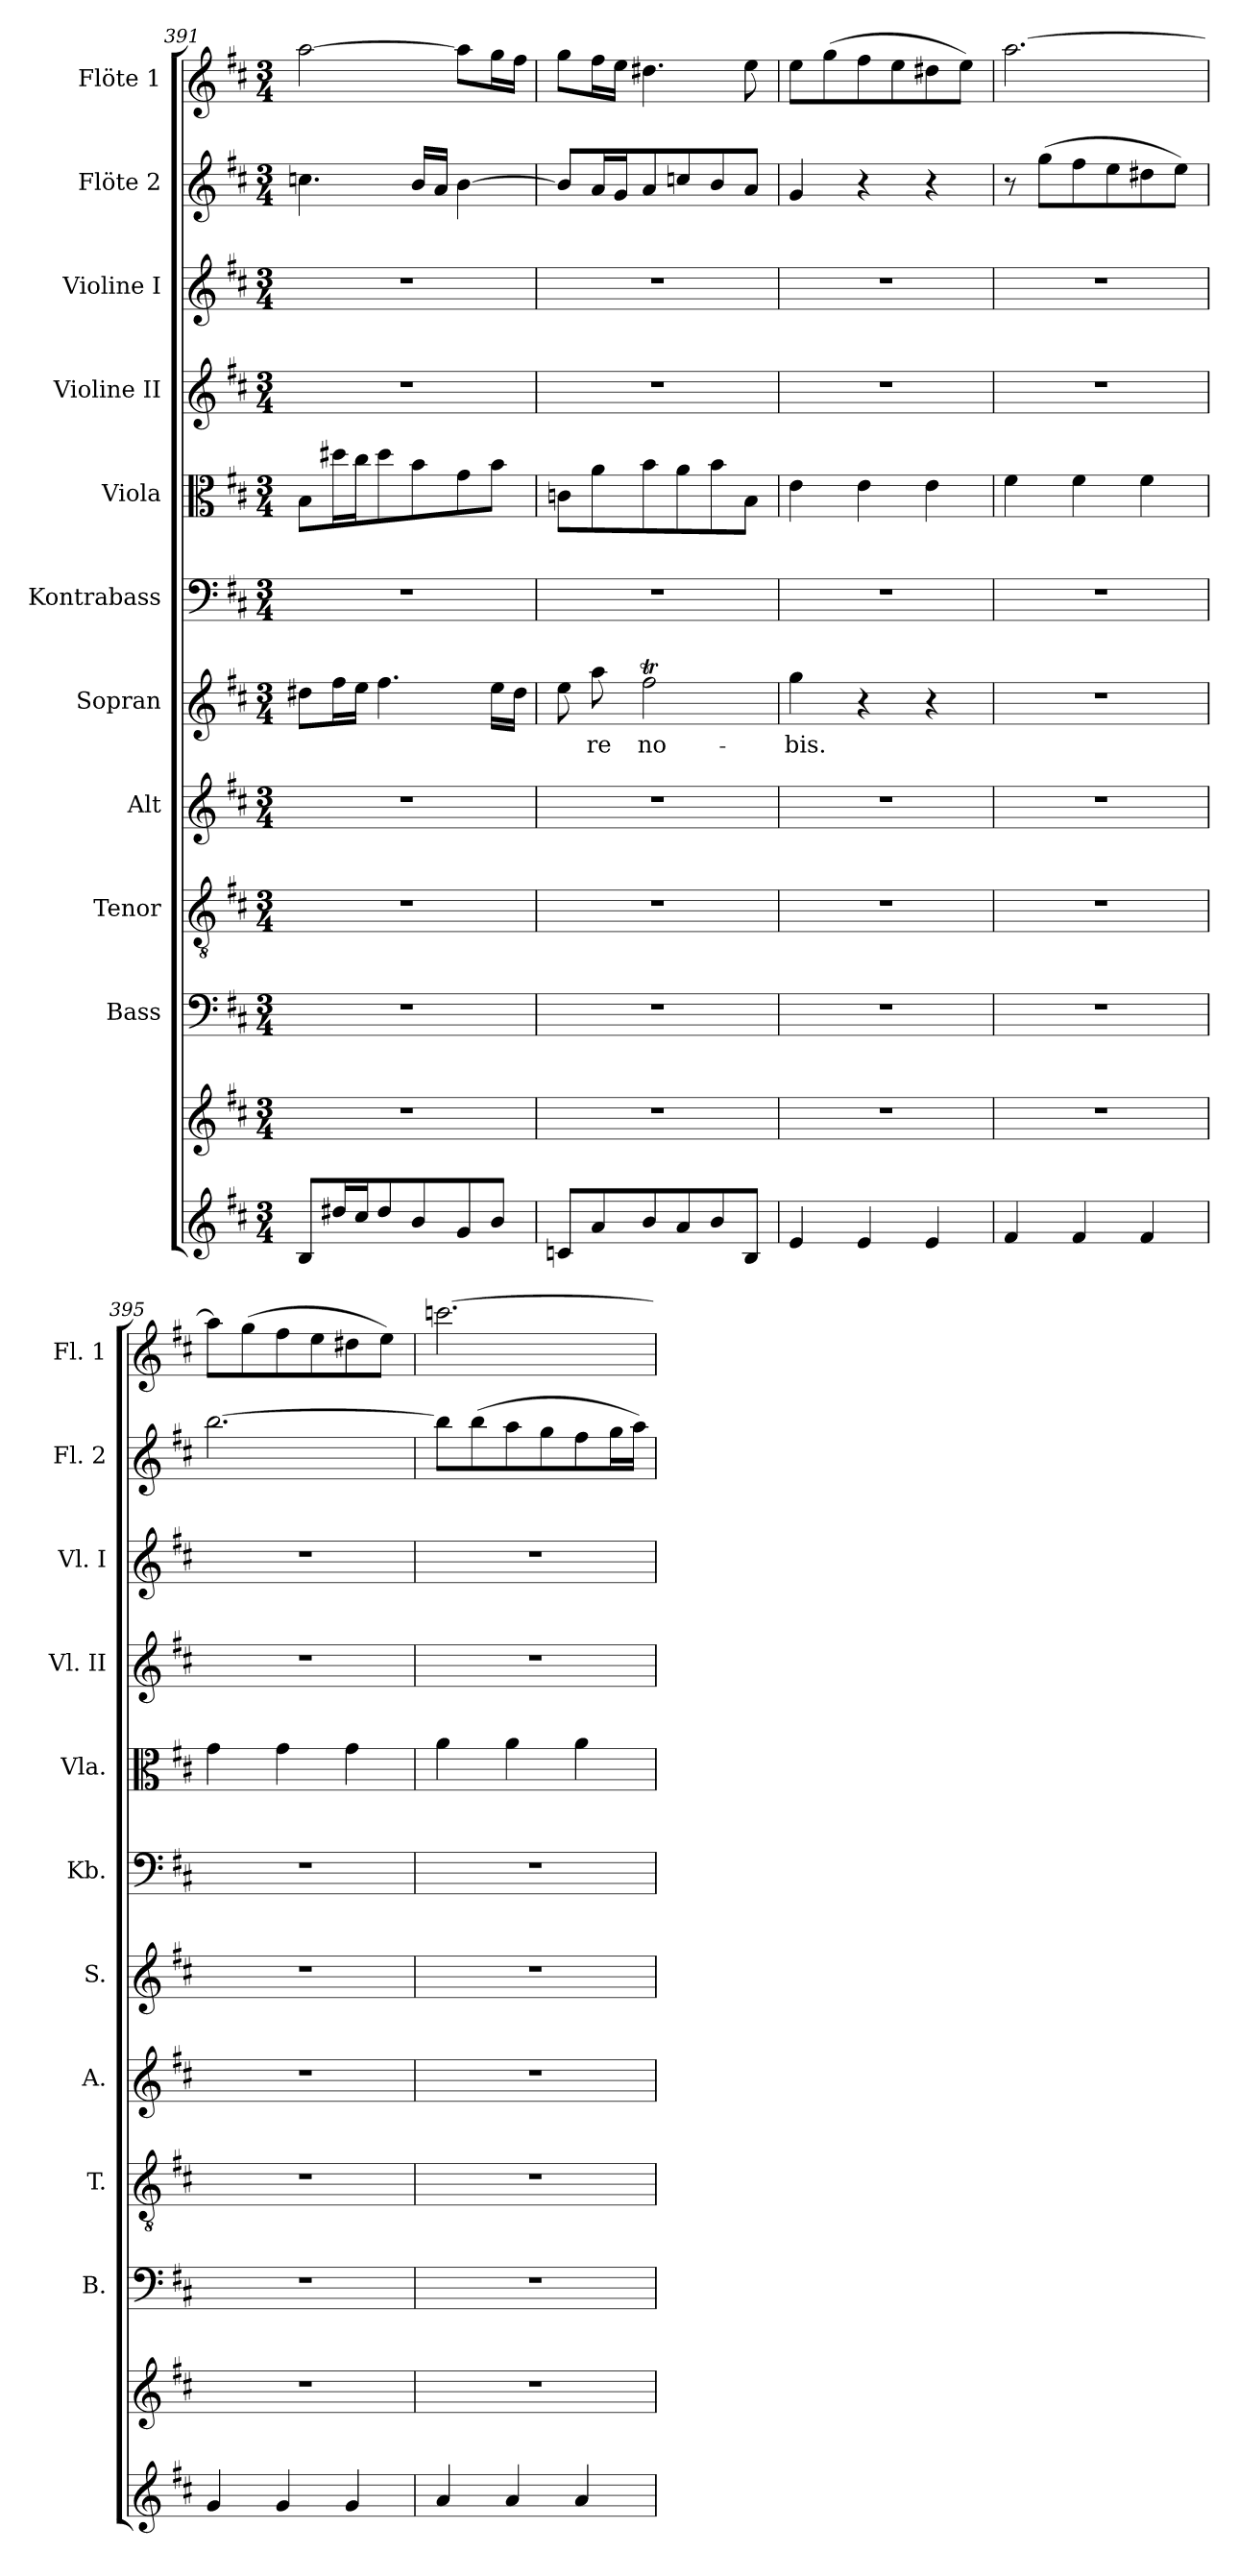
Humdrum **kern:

**kern	**kern	**kern	**kern	**kern	**kern	**text	**kern	**kern	**kern	**kern	**kern	**kern
*part11	*part11	*part10	*part9	*part8	*part7	*part7	*part6	*part5	*part4	*part3	*part2	*part1
*staff12	*staff11	*staff10	*staff9	*staff8	*staff7	*staff7	*staff6	*staff5	*staff4	*staff3	*staff2	*staff1
*	*	*I"Bass	*I"Tenor	*I"Alt	*I"Sopran	*	*I"Kontrabass	*I"Viola	*I"Violine II	*I"Violine I	*I"Flöte 2	*I"Flöte 1
*	*	*I'B.	*I'T.	*I'A.	*I'S.	*	*I'Kb.	*I'Vla.	*I'Vl. II	*I'Vl. I	*I'Fl. 2	*I'Fl. 1
*clefG2	*clefG2	*clefF4	*clefGv2	*clefG2	*clefG2	*	*clefF4	*clefC3	*clefG2	*clefG2	*clefG2	*clefG2
*	*	*	*	*	*	*	*ITrd7c12	*	*	*	*	*
*k[f#c#]	*k[f#c#]	*k[f#c#]	*k[f#c#]	*k[f#c#]	*k[f#c#]	*	*k[f#c#]	*k[f#c#]	*k[f#c#]	*k[f#c#]	*k[f#c#]	*k[f#c#]
*D:	*D:	*D:	*D:	*D:	*D:	*	*D:	*D:	*D:	*D:	*D:	*D:
*M3/4	*M3/4	*M3/4	*M3/4	*M3/4	*M3/4	*	*M3/4	*M3/4	*M3/4	*M3/4	*M3/4	*M3/4
=391	=391	=391	=391	=391	=391	=391	=391	=391	=391	=391	=391	=391
8B/L	2.r	2.r	2.r	2.r	8dd#X\L	.	2.r	8B\L	2.r	2.r	4.ccn\	[2aa\
16dd#X/L	.	.	.	.	16ff#\L	.	.	16dd#X\L	.	.	.	.
16cc#/J	.	.	.	.	16ee\JJ	.	.	16cc#\J	.	.	.	.
8dd#/	.	.	.	.	4.ff#\	.	.	8dd#\	.	.	.	.
8b/	.	.	.	.	.	.	.	8b\	.	.	16b/LL	.
.	.	.	.	.	.	.	.	.	.	.	16a/JJ	.
8g/	.	.	.	.	.	.	.	8g\	.	.	[4b\	8aa\L]
8b/J	.	.	.	.	16ee\LL	.	.	8b\J	.	.	.	16gg\L
.	.	.	.	.	16dd#\JJ	.	.	.	.	.	.	16ff#\JJ
=392	=392	=392	=392	=392	=392	=392	=392	=392	=392	=392	=392	=392
8cn/L	2.r	2.r	2.r	2.r	8ee\	.	2.r	8cn\L	2.r	2.r	8b/L]	8gg\L
!	!	!	!	!	!	!LO:LY:b	!	!	!	!	!	!
8a/	.	.	.	.	8aa\	-re	.	8a\	.	.	16a/L	16ff#\L
.	.	.	.	.	.	.	.	.	.	.	16g/J	16ee\JJ
!	!	!	!	!	!	!LO:LY:b	!	!	!	!	!	!
8b/	.	.	.	.	2ff#t\	no-	.	8b\	.	.	8a/	4.dd#X\
8a/	.	.	.	.	.	.	.	8a\	.	.	8ccn/	.
8b/	.	.	.	.	.	.	.	8b\	.	.	8b/	.
8B/J	.	.	.	.	.	.	.	8B\J	.	.	8a/J	8ee\
!!LO:PB:g=z
=393	=393	=393	=393	=393	=393	=393	=393	=393	=393	=393	=393	=393
!	!	!	!	!	!	!LO:LY:b	!	!	!	!	!	!
4e/	2.r	2.r	2.r	2.r	4gg\	-bis.	2.r	4e\	2.r	2.r	4g/	8ee\L
.	.	.	.	.	.	.	.	.	.	.	.	(>8gg\
4e/	.	.	.	.	4r	.	.	4e\	.	.	4r	8ff#\
.	.	.	.	.	.	.	.	.	.	.	.	8ee\
4e/	.	.	.	.	4r	.	.	4e\	.	.	4r	8dd#X\
.	.	.	.	.	.	.	.	.	.	.	.	8ee\J)
=394	=394	=394	=394	=394	=394	=394	=394	=394	=394	=394	=394	=394
4f#/	2.r	2.r	2.r	2.r	2.r	.	2.r	4f#\	2.r	2.r	8r	[2.aa\
.	.	.	.	.	.	.	.	.	.	.	(>8gg\L	.
4f#/	.	.	.	.	.	.	.	4f#\	.	.	8ff#\	.
.	.	.	.	.	.	.	.	.	.	.	8ee\	.
4f#/	.	.	.	.	.	.	.	4f#\	.	.	8dd#X\	.
.	.	.	.	.	.	.	.	.	.	.	8ee\J)	.
=395	=395	=395	=395	=395	=395	=395	=395	=395	=395	=395	=395	=395
4g/	2.r	2.r	2.r	2.r	2.r	.	2.r	4g\	2.r	2.r	[2.bb\	8aa\L]
.	.	.	.	.	.	.	.	.	.	.	.	(>8gg\
4g/	.	.	.	.	.	.	.	4g\	.	.	.	8ff#\
.	.	.	.	.	.	.	.	.	.	.	.	8ee\
4g/	.	.	.	.	.	.	.	4g\	.	.	.	8dd#X\
.	.	.	.	.	.	.	.	.	.	.	.	8ee\J)
=396	=396	=396	=396	=396	=396	=396	=396	=396	=396	=396	=396	=396
4a/	2.r	2.r	2.r	2.r	2.r	.	2.r	4a\	2.r	2.r	8bb\L]	[2.cccn\
.	.	.	.	.	.	.	.	.	.	.	(>8bb\	.
4a/	.	.	.	.	.	.	.	4a\	.	.	8aa\	.
.	.	.	.	.	.	.	.	.	.	.	8gg\	.
4a/	.	.	.	.	.	.	.	4a\	.	.	8ff#\	.
.	.	.	.	.	.	.	.	.	.	.	16gg\L	.
.	.	.	.	.	.	.	.	.	.	.	16aa\JJ)	.
=	=	=	=	=	=	=	=	=	=	=	=	=
*-	*-	*-	*-	*-	*-	*-	*-	*-	*-	*-	*-	*-
